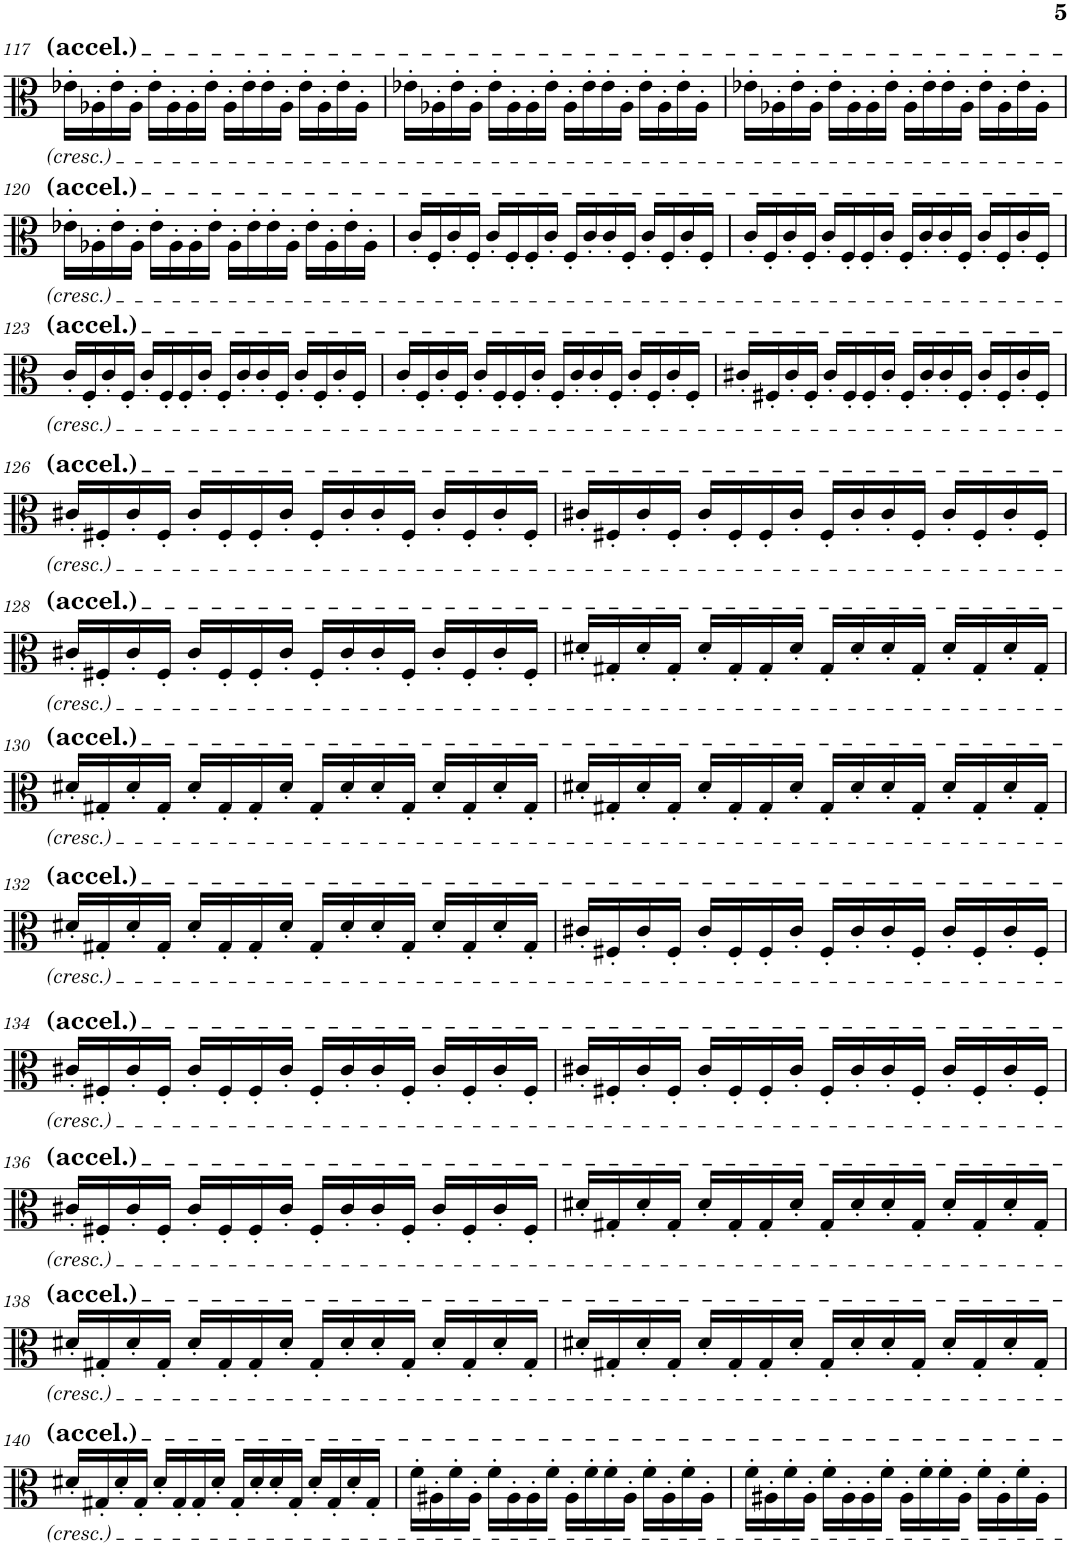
**kern
*part1
*staff1
*I"Viola
*I'Vla.
!!LO:PB:g=z
*clefC3
*k[]
*M4/4
=117
16e-X'\LL
16A-X'\
16e-'\
16A-'\JJ
16e-'\LL
16A-'\
16A-'\
16e-'\JJ
16A-'\LL
16e-'\
16e-'\
16A-'\JJ
16e-'\LL
16A-'\
16e-'\
16A-'\JJ
=118
16e-X'\LL
16A-X'\
16e-'\
16A-'\JJ
16e-'\LL
16A-'\
16A-'\
16e-'\JJ
16A-'\LL
16e-'\
16e-'\
16A-'\JJ
16e-'\LL
16A-'\
16e-'\
16A-'\JJ
=119
16e-X'\LL
16A-X'\
16e-'\
16A-'\JJ
16e-'\LL
16A-'\
16A-'\
16e-'\JJ
16A-'\LL
16e-'\
16e-'\
16A-'\JJ
16e-'\LL
16A-'\
16e-'\
16A-'\JJ
!!LO:LB:g=z
=120
16e-X'\LL
16A-X'\
16e-'\
16A-'\JJ
16e-'\LL
16A-'\
16A-'\
16e-'\JJ
16A-'\LL
16e-'\
16e-'\
16A-'\JJ
16e-'\LL
16A-'\
16e-'\
16A-'\JJ
=121
16c'/LL
16F'/
16c'/
16F'/JJ
16c'/LL
16F'/
16F'/
16c'/JJ
16F'/LL
16c'/
16c'/
16F'/JJ
16c'/LL
16F'/
16c'/
16F'/JJ
=122
16c'/LL
16F'/
16c'/
16F'/JJ
16c'/LL
16F'/
16F'/
16c'/JJ
16F'/LL
16c'/
16c'/
16F'/JJ
16c'/LL
16F'/
16c'/
16F'/JJ
!!LO:LB:g=z
=123
16c'/LL
16F'/
16c'/
16F'/JJ
16c'/LL
16F'/
16F'/
16c'/JJ
16F'/LL
16c'/
16c'/
16F'/JJ
16c'/LL
16F'/
16c'/
16F'/JJ
=124
16c'/LL
16F'/
16c'/
16F'/JJ
16c'/LL
16F'/
16F'/
16c'/JJ
16F'/LL
16c'/
16c'/
16F'/JJ
16c'/LL
16F'/
16c'/
16F'/JJ
=125
16c#X'/LL
16F#X'/
16c#'/
16F#'/JJ
16c#'/LL
16F#'/
16F#'/
16c#'/JJ
16F#'/LL
16c#'/
16c#'/
16F#'/JJ
16c#'/LL
16F#'/
16c#'/
16F#'/JJ
!!LO:LB:g=z
=126
16c#X'/LL
16F#X'/
16c#'/
16F#'/JJ
16c#'/LL
16F#'/
16F#'/
16c#'/JJ
16F#'/LL
16c#'/
16c#'/
16F#'/JJ
16c#'/LL
16F#'/
16c#'/
16F#'/JJ
=127
16c#X'/LL
16F#X'/
16c#'/
16F#'/JJ
16c#'/LL
16F#'/
16F#'/
16c#'/JJ
16F#'/LL
16c#'/
16c#'/
16F#'/JJ
16c#'/LL
16F#'/
16c#'/
16F#'/JJ
!!LO:LB:g=z
=128
16c#X'/LL
16F#X'/
16c#'/
16F#'/JJ
16c#'/LL
16F#'/
16F#'/
16c#'/JJ
16F#'/LL
16c#'/
16c#'/
16F#'/JJ
16c#'/LL
16F#'/
16c#'/
16F#'/JJ
=129
16d#X'/LL
16G#X'/
16d#'/
16G#'/JJ
16d#'/LL
16G#'/
16G#'/
16d#'/JJ
16G#'/LL
16d#'/
16d#'/
16G#'/JJ
16d#'/LL
16G#'/
16d#'/
16G#'/JJ
!!LO:LB:g=z
=130
16d#X'/LL
16G#X'/
16d#'/
16G#'/JJ
16d#'/LL
16G#'/
16G#'/
16d#'/JJ
16G#'/LL
16d#'/
16d#'/
16G#'/JJ
16d#'/LL
16G#'/
16d#'/
16G#'/JJ
=131
16d#X'/LL
16G#X'/
16d#'/
16G#'/JJ
16d#'/LL
16G#'/
16G#'/
16d#'/JJ
16G#'/LL
16d#'/
16d#'/
16G#'/JJ
16d#'/LL
16G#'/
16d#'/
16G#'/JJ
!!LO:LB:g=z
=132
16d#X'/LL
16G#X'/
16d#'/
16G#'/JJ
16d#'/LL
16G#'/
16G#'/
16d#'/JJ
16G#'/LL
16d#'/
16d#'/
16G#'/JJ
16d#'/LL
16G#'/
16d#'/
16G#'/JJ
=133
16c#X'/LL
16F#X'/
16c#'/
16F#'/JJ
16c#'/LL
16F#'/
16F#'/
16c#'/JJ
16F#'/LL
16c#'/
16c#'/
16F#'/JJ
16c#'/LL
16F#'/
16c#'/
16F#'/JJ
!!LO:LB:g=z
=134
16c#X'/LL
16F#X'/
16c#'/
16F#'/JJ
16c#'/LL
16F#'/
16F#'/
16c#'/JJ
16F#'/LL
16c#'/
16c#'/
16F#'/JJ
16c#'/LL
16F#'/
16c#'/
16F#'/JJ
=135
16c#X'/LL
16F#X'/
16c#'/
16F#'/JJ
16c#'/LL
16F#'/
16F#'/
16c#'/JJ
16F#'/LL
16c#'/
16c#'/
16F#'/JJ
16c#'/LL
16F#'/
16c#'/
16F#'/JJ
!!LO:LB:g=z
=136
16c#X'/LL
16F#X'/
16c#'/
16F#'/JJ
16c#'/LL
16F#'/
16F#'/
16c#'/JJ
16F#'/LL
16c#'/
16c#'/
16F#'/JJ
16c#'/LL
16F#'/
16c#'/
16F#'/JJ
=137
16d#X'/LL
16G#X'/
16d#'/
16G#'/JJ
16d#'/LL
16G#'/
16G#'/
16d#'/JJ
16G#'/LL
16d#'/
16d#'/
16G#'/JJ
16d#'/LL
16G#'/
16d#'/
16G#'/JJ
!!LO:LB:g=z
=138
16d#X'/LL
16G#X'/
16d#'/
16G#'/JJ
16d#'/LL
16G#'/
16G#'/
16d#'/JJ
16G#'/LL
16d#'/
16d#'/
16G#'/JJ
16d#'/LL
16G#'/
16d#'/
16G#'/JJ
=139
16d#X'/LL
16G#X'/
16d#'/
16G#'/JJ
16d#'/LL
16G#'/
16G#'/
16d#'/JJ
16G#'/LL
16d#'/
16d#'/
16G#'/JJ
16d#'/LL
16G#'/
16d#'/
16G#'/JJ
!!LO:LB:g=z
=140
16d#X'/LL
16G#X'/
16d#'/
16G#'/JJ
16d#'/LL
16G#'/
16G#'/
16d#'/JJ
16G#'/LL
16d#'/
16d#'/
16G#'/JJ
16d#'/LL
16G#'/
16d#'/
16G#'/JJ
=141
16f'\LL
16A#X'\
16f'\
16A#'\JJ
16f'\LL
16A#'\
16A#'\
16f'\JJ
16A#'\LL
16f'\
16f'\
16A#'\JJ
16f'\LL
16A#'\
16f'\
16A#'\JJ
=142
16f'\LL
16A#X'\
16f'\
16A#'\JJ
16f'\LL
16A#'\
16A#'\
16f'\JJ
16A#'\LL
16f'\
16f'\
16A#'\JJ
16f'\LL
16A#'\
16f'\
16A#'\JJ
=
*-
